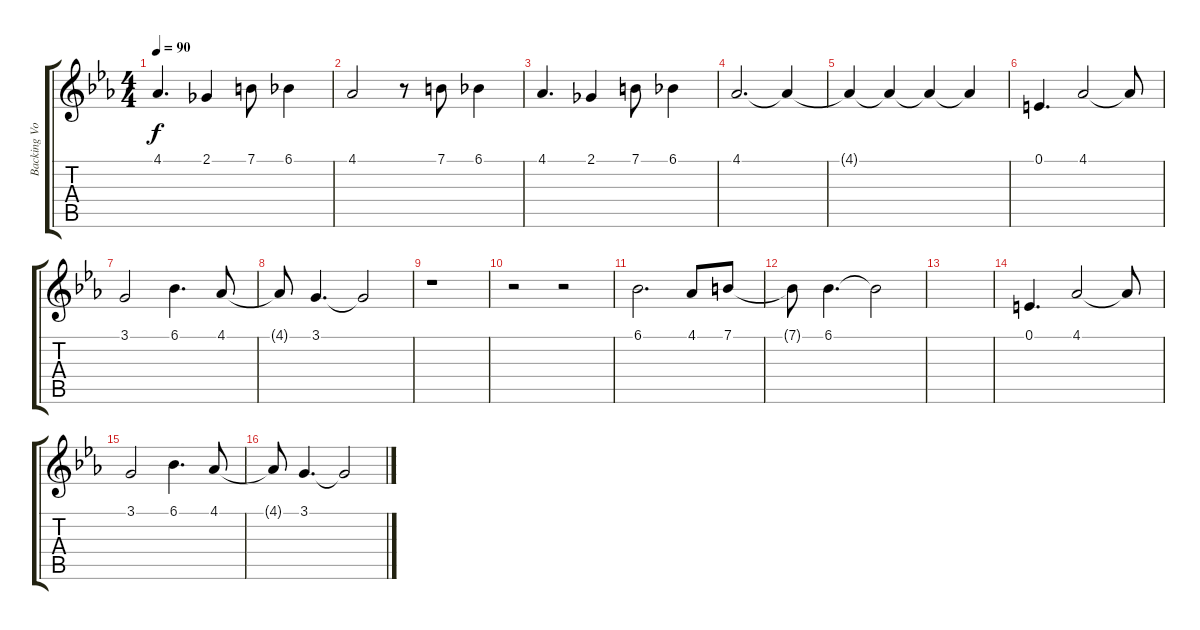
\track ("Backing Vocals" "Backing Vo") {instrument viola}
\staff {score tabs}
\tuning (E4 B3 G3 D3 A2 E2) {hide}
\ts (4 4)
\tempo 90
\clef g2
\ks cminor
4.1.4{d dy f} 2.1.4 7.1.8 6.1.4 |
4.1.2 r.8 7.1.8 6.1.4 |
4.1.4{d} 2.1.4 7.1.8 6.1.4 |
4.1.2{d volume 6} 4.1{t}.4 |
4.1{t}.4 4.1{t}.4 4.1{t}.4 4.1{t}.4 |
0.1.4{d volume 7} 4.1.2 4.1{t}.8 |
3.1.2 6.1.4{d} 4.1.8 |
4.1{t}.8 3.1.4{d} 3.1{t}.2 |
r.1 |
r.2 r.2 |
6.1.2{d} 4.1.8 7.1.8 |
7.1{t}.8 6.1.4{d} 6.1{t}.2 |
|
0.1.4{d} 4.1.2 4.1{t}.8 |
3.1.2 6.1.4{d} 4.1.8 |
4.1{t}.8 3.1.4{d} 3.1{t}.2
